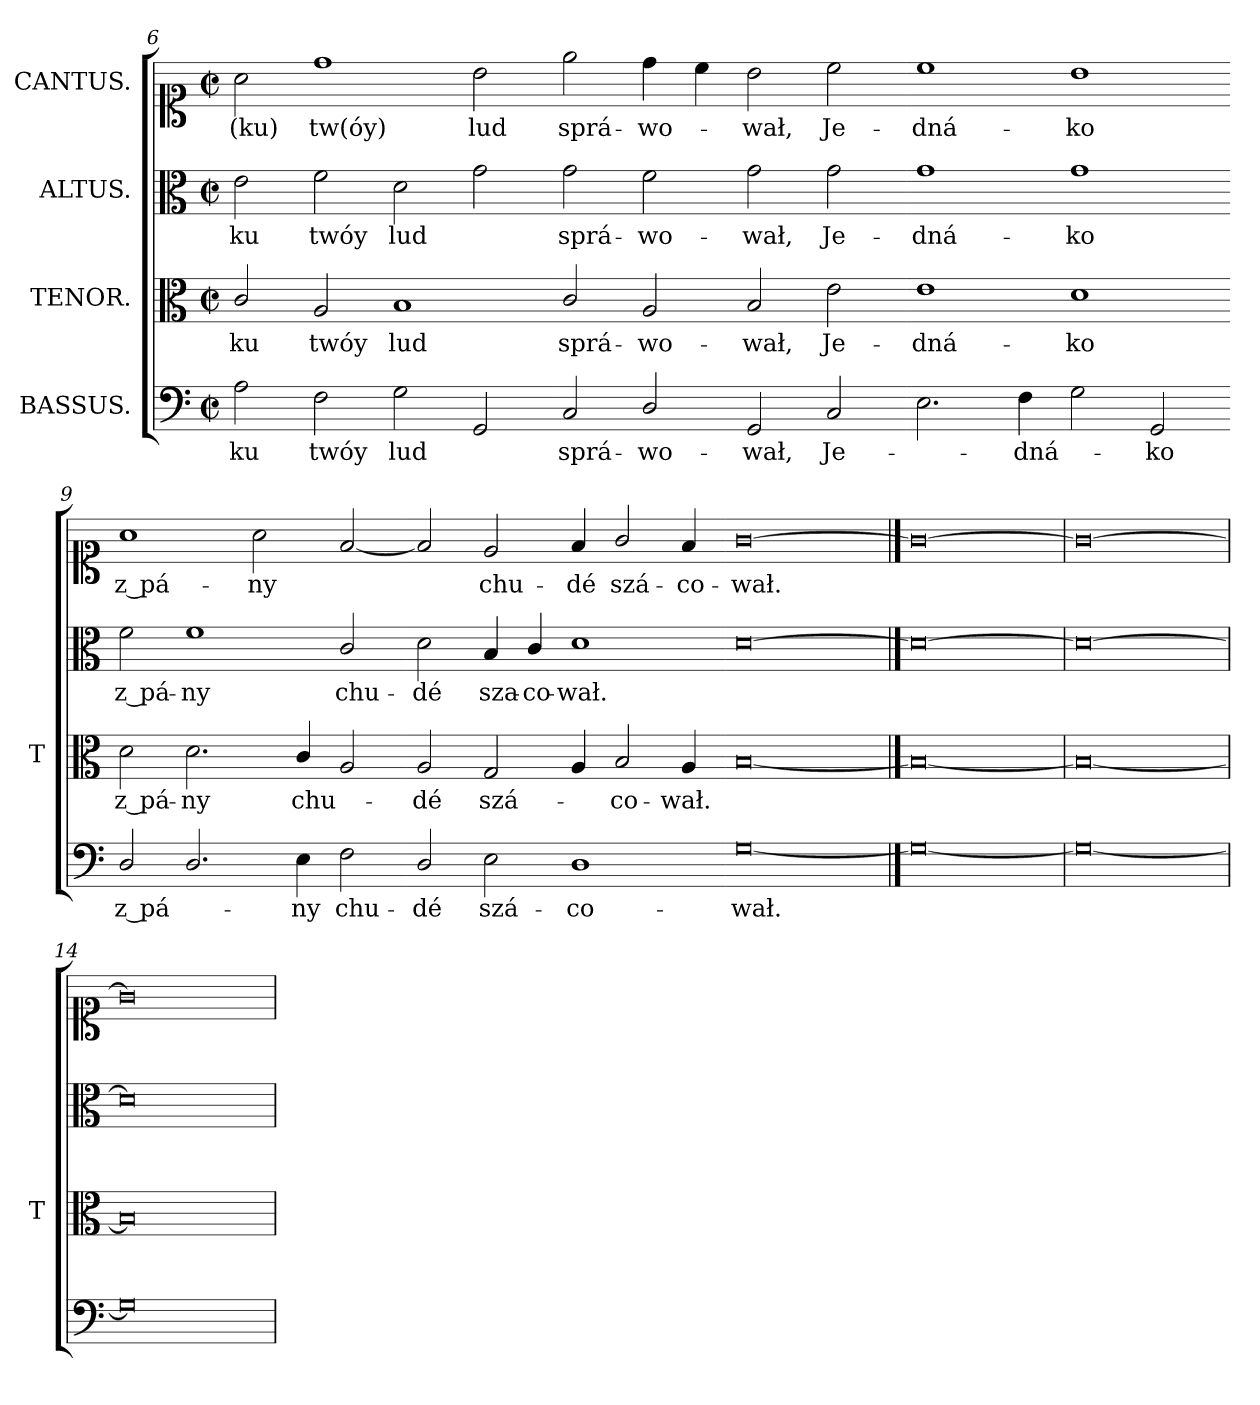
**kern	**text	**kern	**text	**kern	**text	**kern	**text
*part4	*part4	*part3	*part3	*part2	*part2	*part1	*part1
*staff4	*staff4	*staff3	*staff3	*staff2	*staff2	*staff1	*staff1
*I"BASSUS.	*	*I"TENOR.	*	*I"ALTUS.	*	*I"CANTUS.	*
*	*	*I'T	*	*	*	*	*
*clefF4	*	*clefC3	*	*clefC3	*	*clefC1	*
*k[]	*	*k[]	*	*k[]	*	*k[]	*
*M2/1	*	*M2/1	*	*M2/1	*	*M2/1	*
*met(c|)	*	*met(c|)	*	*met(c|)	*	*met(c|)	*
=6	=6	=6	=6	=6	=6	=6	=6
2A\	-ku	2c/	-ku	2e\	-ku	2a\	-(ku)
2F\	twóy	2A/	twóy	2f\	twóy	1dd\	tw(óy)
2G\	lud	1B/	lud	2d\	lud	.	.
2GG/	.	.	.	2g\	.	2b\	lud
=7-	=7-	=7-	=7-	=7-	=7-	=7-	=7-
2C/	sprá-	2c/	sprá-	2g\	sprá-	2ee\	sprá-
2D/	-wo-	2A/	-wo-	2f\	-wo-	4dd\	-wo-
.	.	.	.	.	.	4cc\	.
2GG/	-wał,	2B/	-wał,	2g\	-wał,	2b\	-wał,
2C/	Je-	2e\	Je-	2g\	Je-	2cc\	Je-
=8-	=8-	=8-	=8-	=8-	=8-	=8-	=8-
2.E\	.	1e\	-dná-	1g\	-dná-	1cc\	-dná-
4F\	-dná-	.	.	.	.	.	.
2G\	.	1d\	-ko	1g\	-ko	1b\	-ko
2GG/	-ko	.	.	.	.	.	.
=9-	=9-	=9-	=9-	=9-	=9-	=9-	=9-
2D/	z pá-	2d\	z pá-	2f\	z pá-	1a\	z pá-
2.D/	.	2.d\	-ny	1f\	-ny	.	.
.	.	.	.	.	.	2a\	-ny
4E\	-ny	4c/	chu-	.	.	.	.
2F\	chu-	2A/	.	2c/	chu-	[2f/	.
=10-	=10-	=10-	=10-	=10-	=10-	=10-	=10-
2D/	-dé	2A/	-dé	2d\	-dé	2f/]	.
2E\	szá-	2G/	szá-	4B/	sza-	2e/	chu-
.	.	.	.	4c/	-co-	.	.
1D\	-co-	4A/	.	1d\	-wał.	4f/	-dé
.	.	2B/	-co-	.	.	2g/	szá-
.	.	4A/	-wał.	.	.	4f/	-co-
=11-	=11-	=11-	=11-	=11-	=11-	=11-	=11-
[0G/	-wał.	[0B/	.	[0d\	.	[0g\	-wał.
==12	==12	==12	==12	==12	==12	==12	==12
0G/_	.	0B/_	.	0d\_	.	0g\_	.
=13	=13	=13	=13	=13	=13	=13	=13
0G/_	.	0B/_	.	0d\_	.	0g\_	.
=14	=14	=14	=14	=14	=14	=14	=14
0G/]	.	0B/]	.	0d\]	.	0g\]	.
=	=	=	=	=	=	=	=
*-	*-	*-	*-	*-	*-	*-	*-
